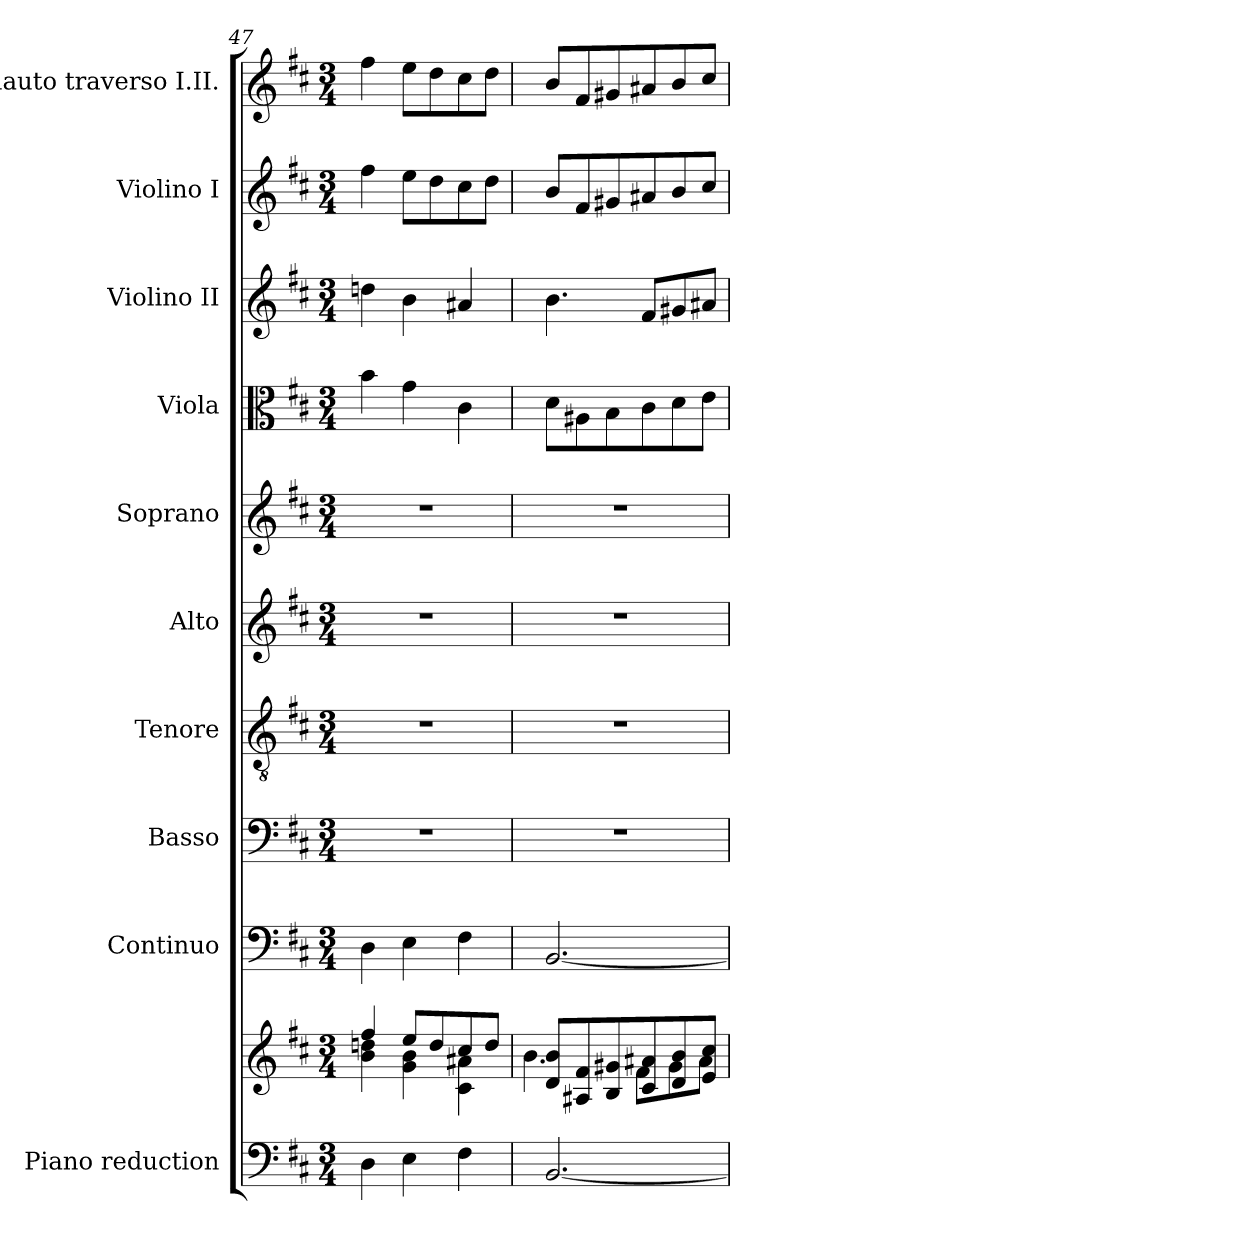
**kern	**kern	**kern	**kern	**kern	**kern	**kern	**kern	**kern	**kern	**kern
*part10	*part10	*part9	*part8	*part7	*part6	*part5	*part4	*part3	*part2	*part1
*staff11	*staff10	*staff9	*staff8	*staff7	*staff6	*staff5	*staff4	*staff3	*staff2	*staff1
*I"Piano reduction	*	*I"Continuo	*I"Basso	*I"Tenore	*I"Alto	*I"Soprano	*I"Viola	*I"Violino II	*I"Violino I	*I"Flauto traverso I.II.
*I'Pno	*	*	*	*	*	*	*I'Vla	*I'Vln	*I'Vln	*I'Fl
!!LO:PB:g=z
*clefF4	*clefG2	*clefF4	*clefF4	*clefGv2	*clefG2	*clefG2	*clefC3	*clefG2	*clefG2	*clefG2
*k[f#c#]	*k[f#c#]	*k[f#c#]	*k[f#c#]	*k[f#c#]	*k[f#c#]	*k[f#c#]	*k[f#c#]	*k[f#c#]	*k[f#c#]	*k[f#c#]
*M3/4	*M3/4	*M3/4	*M3/4	*M3/4	*M3/4	*M3/4	*M3/4	*M3/4	*M3/4	*M3/4
=47	=47	=47	=47	=47	=47	=47	=47	=47	=47	=47
*	*^	*	*	*	*	*	*	*	*	*
4D\	4ff#/	4b\ 4ddn\	4D\	2.r	2.r	2.r	2.r	4b\	4ddn\	4ff#\	4ff#\
4E\	8ee/L	4g\ 4b\	4E\	.	.	.	.	4g\	4b\	8ee\L	8ee\L
.	8dd/	.	.	.	.	.	.	.	.	8dd\	8dd\
4F#\	8cc#/	4c#\ 4a#X\	4F#\	.	.	.	.	4c#\	4a#X/	8cc#\	8cc#\
.	8dd/J	.	.	.	.	.	.	.	.	8dd\J	8dd\J
=48	=48	=48	=48	=48	=48	=48	=48	=48	=48	=48	=48
[2.BB/	8d/ 8b/L	4.b\	[2.BB/	2.r	2.r	2.r	2.r	8d\L	4.b\	8b/L	8b/L
.	8A#X/ 8f#/	.	.	.	.	.	.	8A#X\	.	8f#/	8f#/
.	8B/ 8g#X/	.	.	.	.	.	.	8B\	.	8g#X/	8g#X/
.	8c#/ 8a#X/	8f#\L	.	.	.	.	.	8c#\	8f#/L	8a#X/	8a#X/
.	8d/ 8b/	8g#\	.	.	.	.	.	8d\	8g#X/	8b/	8b/
.	8e/ 8cc#/J	8a#\J	.	.	.	.	.	8e\J	8a#X/J	8cc#/J	8cc#/J
*	*v	*v	*	*	*	*	*	*	*	*	*
=	=	=	=	=	=	=	=	=	=	=
*-	*-	*-	*-	*-	*-	*-	*-	*-	*-	*-
